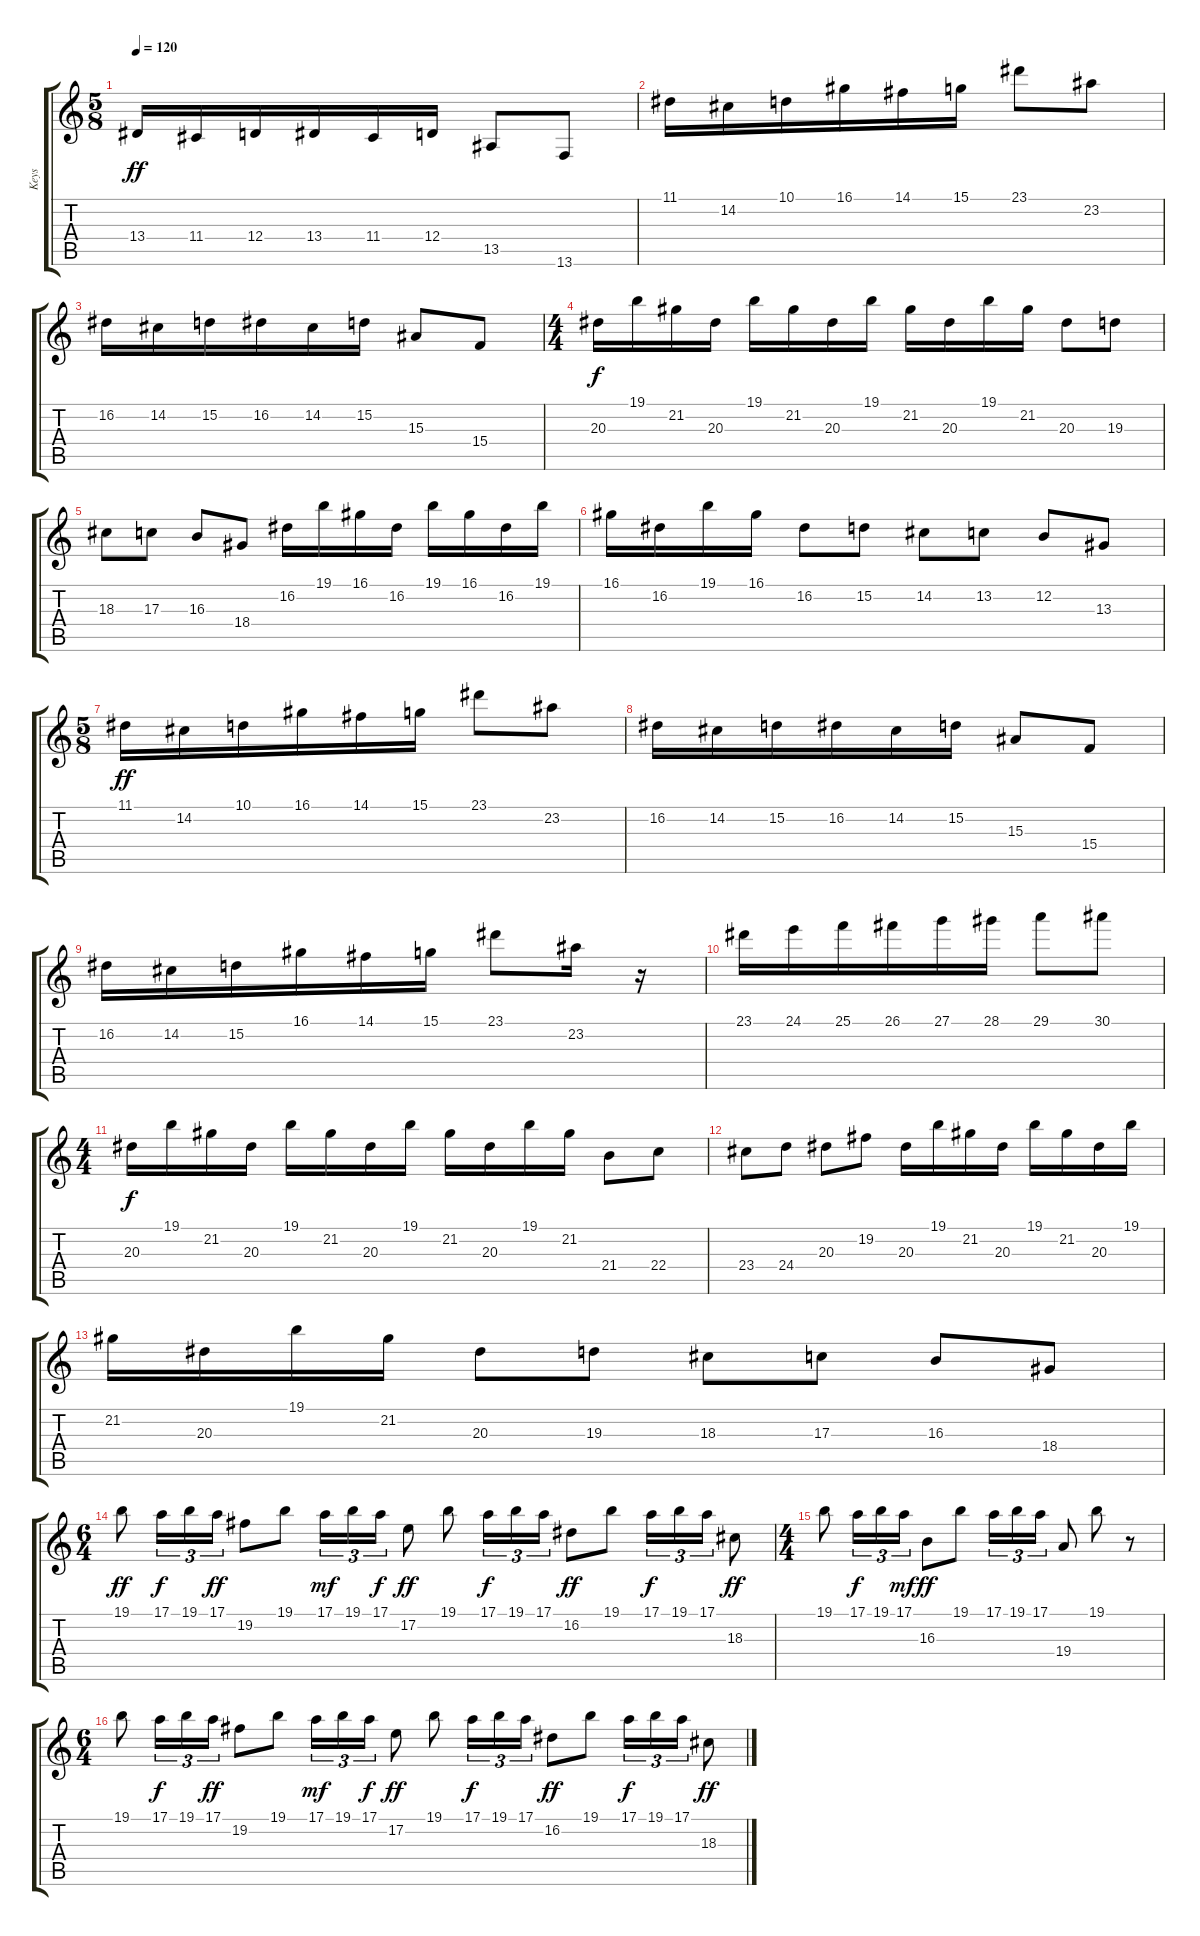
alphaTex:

\track ("Keys" "Keys") {instrument rockorgan}
\staff {score tabs}
\tuning (E4 B3 G3 D3 A2 E2) {hide}
\ts (5 8)
\tempo 120
\clef g2
\ks c
13.4.16{dy ff} 11.4.16 12.4.16 13.4.16 11.4.16 12.4.16 13.5.8 13.6.8 |
11.1.16 14.2.16 10.1.16 16.1.16 14.1.16 15.1.16 23.1.8 23.2.8 |
16.2.16 14.2.16 15.2.16 16.2.16 14.2.16 15.2.16 15.3.8 15.4.8 |
\ts (4 4)
20.3.16{dy f} 19.1.16 21.2.16 20.3.16 19.1.16 21.2.16 20.3.16 19.1.16 21.2.16 20.3.16 19.1.16 21.2.16 20.3.8 19.3.8 |
18.3.8 17.3.8 16.3.8 18.4.8 16.2.16 19.1.16 16.1.16 16.2.16 19.1.16 16.1.16 16.2.16 19.1.16 |
16.1.16 16.2.16 19.1.16 16.1.16 16.2.8 15.2.8 14.2.8 13.2.8 12.2.8 13.3.8 |
\ts (5 8)
11.1.16{dy ff} 14.2.16 10.1.16 16.1.16 14.1.16 15.1.16 23.1.8 23.2.8 |
16.2.16 14.2.16 15.2.16 16.2.16 14.2.16 15.2.16 15.3.8 15.4.8 |
16.2.16 14.2.16 15.2.16 16.1.16 14.1.16 15.1.16 23.1.8 23.2.16 r.16 |
23.1.16 24.1.16 25.1.16 26.1.16 27.1.16 28.1.16 29.1.8 30.1.8 |
\ts (4 4)
20.3.16{dy f} 19.1.16 21.2.16 20.3.16 19.1.16 21.2.16 20.3.16 19.1.16 21.2.16 20.3.16 19.1.16 21.2.16 21.4.8 22.4.8 |
23.4.8 24.4.8 20.3.8 19.2.8 20.3.16 19.1.16 21.2.16 20.3.16 19.1.16 21.2.16 20.3.16 19.1.16 |
21.2.16 20.3.16 19.1.16 21.2.16 20.3.8 19.3.8 18.3.8 17.3.8 16.3.8 18.4.8 |
\ts (6 4)
19.1.8{dy ff instrument rockorgan} 17.1.16{tu (3 2) dy f} 19.1.16{tu (3 2)} 17.1.16{tu (3 2) dy ff} 19.2.8 19.1.8 17.1.16{tu (3 2) dy mf} 19.1.16{tu (3 2)} 17.1.16{tu (3 2) dy f} 17.2.8{dy ff} 19.1.8 17.1.16{tu (3 2) dy f} 19.1.16{tu (3 2)} 17.1.16{tu (3 2)} 16.2.8{dy ff} 19.1.8 17.1.16{tu (3 2) dy f} 19.1.16{tu (3 2)} 17.1.16{tu (3 2)} 18.3.8{dy ff} |
\ts (4 4)
19.1.8 17.1.16{tu (3 2) dy f} 19.1.16{tu (3 2)} 17.1.16{tu (3 2) dy mf} 16.3.8{dy ff} 19.1.8 17.1.16{tu (3 2)} 19.1.16{tu (3 2)} 17.1.16{tu (3 2)} 19.4.8 19.1.8 r.8 |
\ts (6 4)
19.1.8{instrument rockorgan} 17.1.16{tu (3 2) dy f} 19.1.16{tu (3 2)} 17.1.16{tu (3 2) dy ff} 19.2.8 19.1.8 17.1.16{tu (3 2) dy mf} 19.1.16{tu (3 2)} 17.1.16{tu (3 2) dy f} 17.2.8{dy ff} 19.1.8 17.1.16{tu (3 2) dy f} 19.1.16{tu (3 2)} 17.1.16{tu (3 2)} 16.2.8{dy ff} 19.1.8 17.1.16{tu (3 2) dy f} 19.1.16{tu (3 2)} 17.1.16{tu (3 2)} 18.3.8{dy ff}
